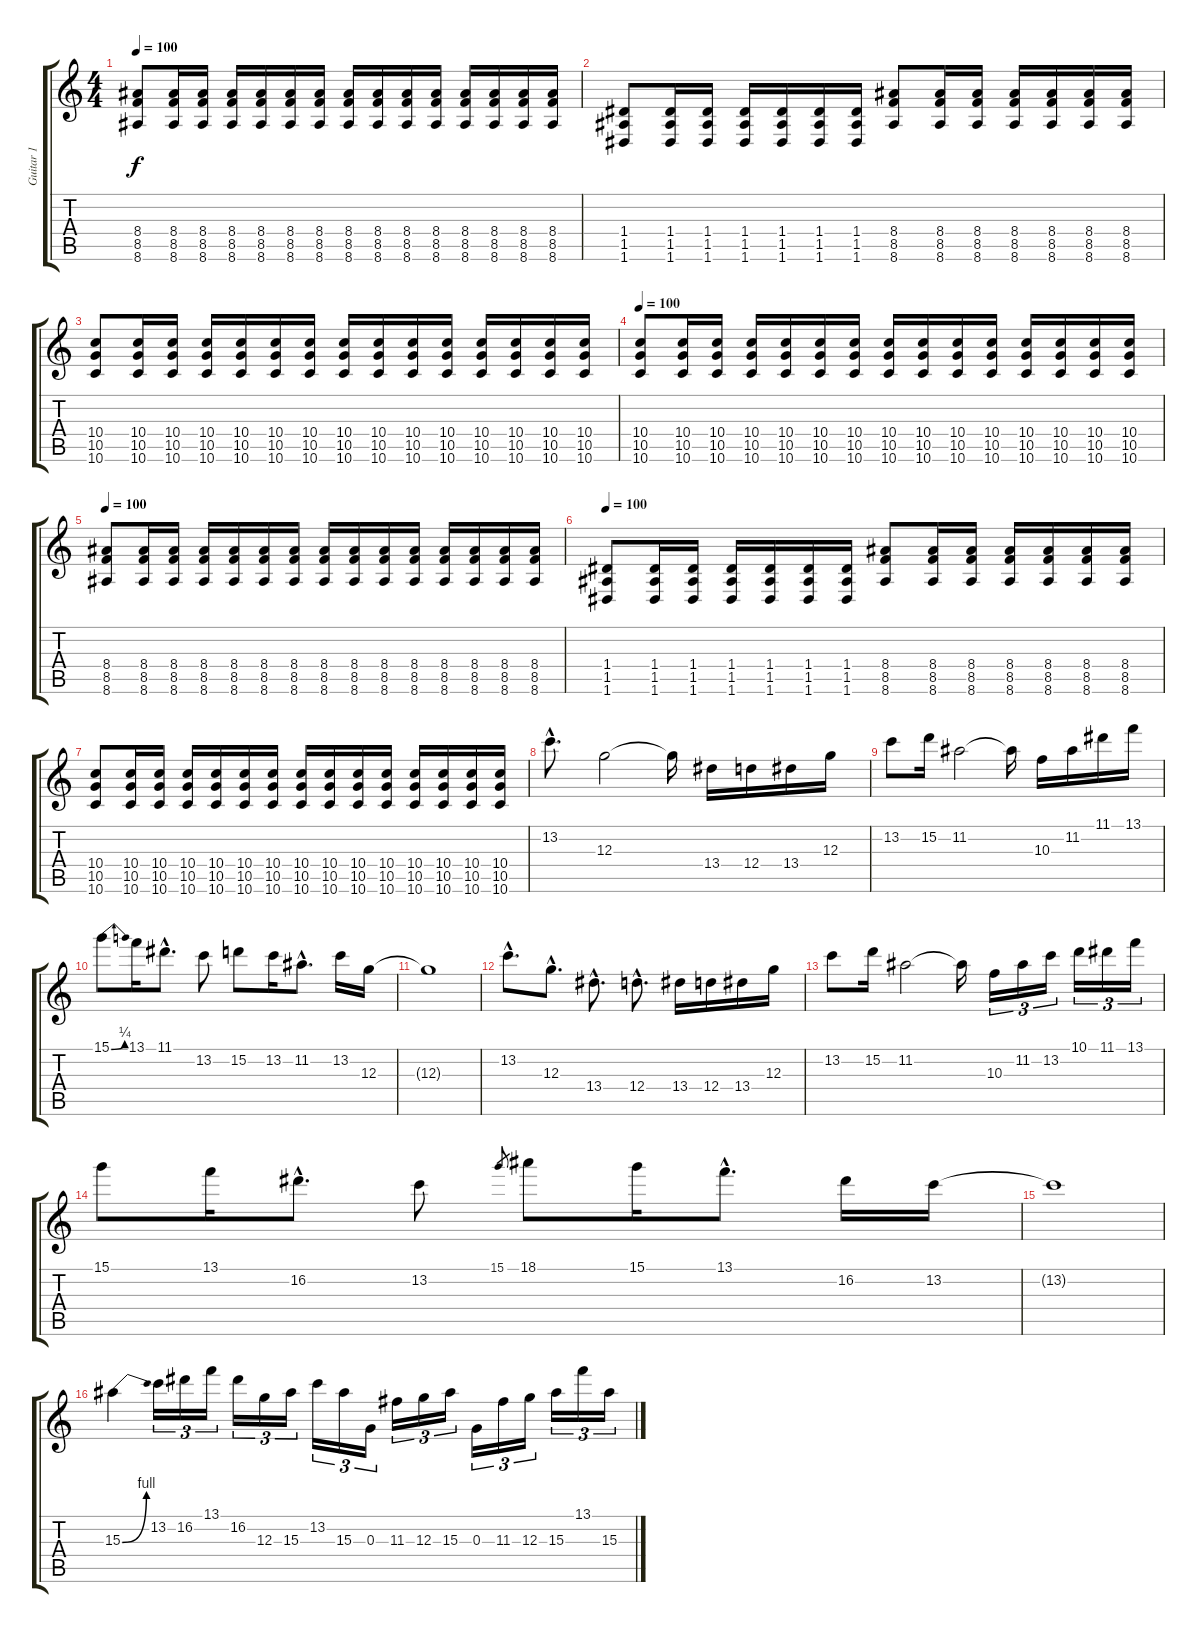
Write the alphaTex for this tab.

\track ("Guitar 1" "Guitar 1") {instrument distortionguitar}
\staff {score tabs}
\tuning (E4 B3 G3 D3 A2 D2) {hide}
\ts (4 4)
\tempo 100
\clef g2
\ks c
(8.4 8.5 8.6).8{dy f} (8.4 8.5 8.6).16 (8.4 8.5 8.6).16 (8.4 8.5 8.6).16 (8.4 8.5 8.6).16 (8.4 8.5 8.6).16 (8.4 8.5 8.6).16 (8.4 8.5 8.6).16 (8.4 8.5 8.6).16 (8.4 8.5 8.6).16 (8.4 8.5 8.6).16 (8.4 8.5 8.6).16 (8.4 8.5 8.6).16 (8.4 8.5 8.6).16 (8.4 8.5 8.6).16 |
(1.4 1.5 1.6).8 (1.4 1.5 1.6).16 (1.4 1.5 1.6).16 (1.4 1.5 1.6).16 (1.4 1.5 1.6).16 (1.4 1.5 1.6).16 (1.4 1.5 1.6).16 (8.4 8.5 8.6).8 (8.4 8.5 8.6).16 (8.4 8.5 8.6).16 (8.4 8.5 8.6).16 (8.4 8.5 8.6).16 (8.4 8.5 8.6).16 (8.4 8.5 8.6).16 |
(10.4 10.5 10.6).8 (10.4 10.5 10.6).16 (10.4 10.5 10.6).16 (10.4 10.5 10.6).16 (10.4 10.5 10.6).16 (10.4 10.5 10.6).16 (10.4 10.5 10.6).16 (10.4 10.5 10.6).16 (10.4 10.5 10.6).16 (10.4 10.5 10.6).16 (10.4 10.5 10.6).16 (10.4 10.5 10.6).16 (10.4 10.5 10.6).16 (10.4 10.5 10.6).16 (10.4 10.5 10.6).16 |
\tempo 100
(10.4 10.5 10.6).8 (10.4 10.5 10.6).16 (10.4 10.5 10.6).16 (10.4 10.5 10.6).16 (10.4 10.5 10.6).16 (10.4 10.5 10.6).16 (10.4 10.5 10.6).16 (10.4 10.5 10.6).16 (10.4 10.5 10.6).16 (10.4 10.5 10.6).16 (10.4 10.5 10.6).16 (10.4 10.5 10.6).16 (10.4 10.5 10.6).16 (10.4 10.5 10.6).16 (10.4 10.5 10.6).16 |
\tempo 100
(8.4 8.5 8.6).8 (8.4 8.5 8.6).16 (8.4 8.5 8.6).16 (8.4 8.5 8.6).16 (8.4 8.5 8.6).16 (8.4 8.5 8.6).16 (8.4 8.5 8.6).16 (8.4 8.5 8.6).16 (8.4 8.5 8.6).16 (8.4 8.5 8.6).16 (8.4 8.5 8.6).16 (8.4 8.5 8.6).16 (8.4 8.5 8.6).16 (8.4 8.5 8.6).16 (8.4 8.5 8.6).16 |
\tempo 100
(1.4 1.5 1.6).8 (1.4 1.5 1.6).16 (1.4 1.5 1.6).16 (1.4 1.5 1.6).16 (1.4 1.5 1.6).16 (1.4 1.5 1.6).16 (1.4 1.5 1.6).16 (8.4 8.5 8.6).8 (8.4 8.5 8.6).16 (8.4 8.5 8.6).16 (8.4 8.5 8.6).16 (8.4 8.5 8.6).16 (8.4 8.5 8.6).16 (8.4 8.5 8.6).16 |
(10.4 10.5 10.6).8 (10.4 10.5 10.6).16 (10.4 10.5 10.6).16 (10.4 10.5 10.6).16 (10.4 10.5 10.6).16 (10.4 10.5 10.6).16 (10.4 10.5 10.6).16 (10.4 10.5 10.6).16 (10.4 10.5 10.6).16 (10.4 10.5 10.6).16 (10.4 10.5 10.6).16 (10.4 10.5 10.6).16 (10.4 10.5 10.6).16 (10.4 10.5 10.6).16 (10.4 10.5 10.6).16 |
13.2{hac}.8{d} 12.3.2 12.3{t}.16 13.4.16 12.4.16 13.4.16 12.3.16 |
13.2.8 15.2.16 11.2.2 11.2{t}.16 10.3.16 11.2.16 11.1.16 13.1.16 |
15.1{be (bend 0 0 60 1)}.8 13.1.16 11.1{hac}.8{d} 13.2.8 15.2.8 13.2.16 11.2{hac}.8{d} 13.2.16 12.3.16 |
12.3{t}.1 |
13.2{hac}.8{d} 12.3{hac}.8{d} 13.4{hac}.8{d} 12.4{hac}.8{d} 13.4.16 12.4.16 13.4.16 12.3.16 |
13.2.8 15.2.16 11.2.2 11.2{t}.16 10.3.16{tu (3 2)} 11.2.16{tu (3 2)} 13.2.16{tu (3 2)} 10.1.16{tu (3 2)} 11.1.16{tu (3 2)} 13.1.16{tu (3 2)} |
15.1.8 13.1.16 16.2{hac}.8{d} 13.2.8 15.1.8{gr} 18.1.8 15.1.16 13.1{hac}.8{d} 16.2.16 13.2.16 |
13.2{t}.1 |
15.3{be (bend 0 0 60 4)}.4 13.2.16{tu (3 2)} 16.2.16{tu (3 2)} 13.1.16{tu (3 2)} 16.2.16{tu (3 2)} 12.3.16{tu (3 2)} 15.3.16{tu (3 2)} 13.2.16{tu (3 2)} 15.3.16{tu (3 2)} 0.3.16{tu (3 2)} 11.3.16{tu (3 2)} 12.3.16{tu (3 2)} 15.3.16{tu (3 2)} 0.3.16{tu (3 2)} 11.3.16{tu (3 2)} 12.3.16{tu (3 2)} 15.3.16{tu (3 2)} 13.1.16{tu (3 2)} 15.3.16{tu (3 2)}
